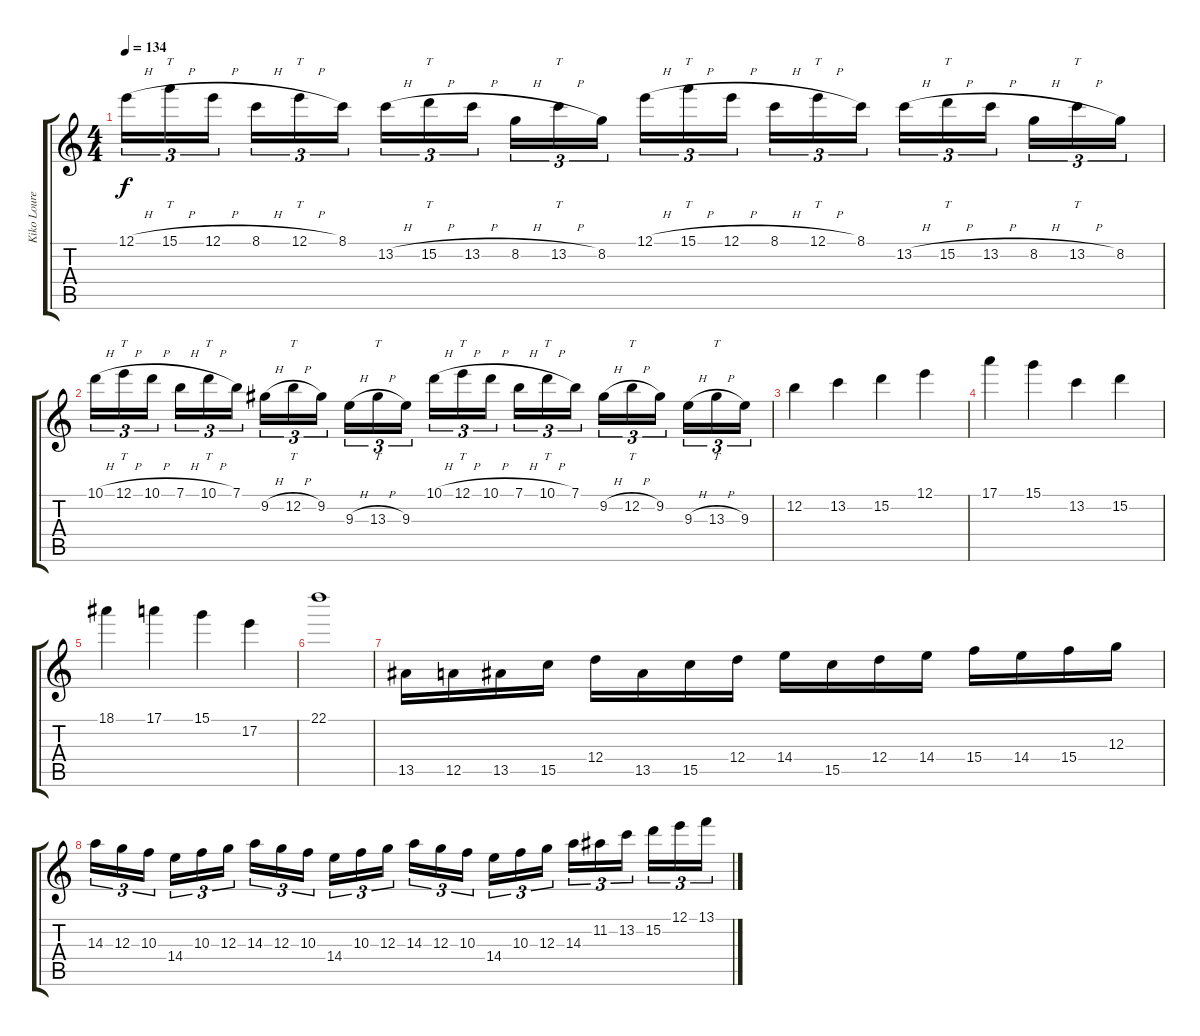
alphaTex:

\track ("Kiko Loureiro" "Kiko Loure") {instrument distortionguitar}
\staff {score tabs}
\tuning (E4 B3 G3 D3 A2 E2) {hide}
\ts (4 4)
\tempo 134
\clef g2
\ks c
12.1{h}.16{tu (3 2) dy f} 15.1{h}.16{tt tu (3 2)} 12.1{h}.16{tu (3 2)} 8.1{h}.16{tu (3 2)} 12.1{h}.16{tt tu (3 2)} 8.1.16{tu (3 2)} 13.2{h}.16{tu (3 2)} 15.2{h}.16{tt tu (3 2)} 13.2{h}.16{tu (3 2)} 8.2{h}.16{tu (3 2)} 13.2{h}.16{tt tu (3 2)} 8.2.16{tu (3 2)} 12.1{h}.16{tu (3 2)} 15.1{h}.16{tt tu (3 2)} 12.1{h}.16{tu (3 2)} 8.1{h}.16{tu (3 2)} 12.1{h}.16{tt tu (3 2)} 8.1.16{tu (3 2)} 13.2{h}.16{tu (3 2)} 15.2{h}.16{tt tu (3 2)} 13.2{h}.16{tu (3 2)} 8.2{h}.16{tu (3 2)} 13.2{h}.16{tt tu (3 2)} 8.2.16{tu (3 2)} |
10.1{h}.16{tu (3 2)} 12.1{h}.16{tt tu (3 2)} 10.1{h}.16{tu (3 2)} 7.1{h}.16{tu (3 2)} 10.1{h}.16{tt tu (3 2)} 7.1.16{tu (3 2)} 9.2{h}.16{tu (3 2)} 12.2{h}.16{tt tu (3 2)} 9.2.16{tu (3 2)} 9.3{h}.16{tu (3 2)} 13.3{h}.16{tt tu (3 2)} 9.3.16{tu (3 2)} 10.1{h}.16{tu (3 2)} 12.1{h}.16{tt tu (3 2)} 10.1{h}.16{tu (3 2)} 7.1{h}.16{tu (3 2)} 10.1{h}.16{tt tu (3 2)} 7.1.16{tu (3 2)} 9.2{h}.16{tu (3 2)} 12.2{h}.16{tt tu (3 2)} 9.2.16{tu (3 2)} 9.3{h}.16{tu (3 2)} 13.3{h}.16{tt tu (3 2)} 9.3.16{tu (3 2)} |
12.2.4 13.2.4 15.2.4 12.1.4 |
17.1.4 15.1.4 13.2.4 15.2.4 |
18.1.4 17.1.4 15.1.4 17.2.4 |
22.1.1 |
13.5.16 12.5.16 13.5.16 15.5.16 12.4.16 13.5.16 15.5.16 12.4.16 14.4.16 15.5.16 12.4.16 14.4.16 15.4.16 14.4.16 15.4.16 12.3.16 |
14.3.16{tu (3 2)} 12.3.16{tu (3 2)} 10.3.16{tu (3 2)} 14.4.16{tu (3 2)} 10.3.16{tu (3 2)} 12.3.16{tu (3 2)} 14.3.16{tu (3 2)} 12.3.16{tu (3 2)} 10.3.16{tu (3 2)} 14.4.16{tu (3 2)} 10.3.16{tu (3 2)} 12.3.16{tu (3 2)} 14.3.16{tu (3 2)} 12.3.16{tu (3 2)} 10.3.16{tu (3 2)} 14.4.16{tu (3 2)} 10.3.16{tu (3 2)} 12.3.16{tu (3 2)} 14.3.16{tu (3 2)} 11.2.16{tu (3 2)} 13.2.16{tu (3 2)} 15.2.16{tu (3 2)} 12.1.16{tu (3 2)} 13.1.16{tu (3 2)}
